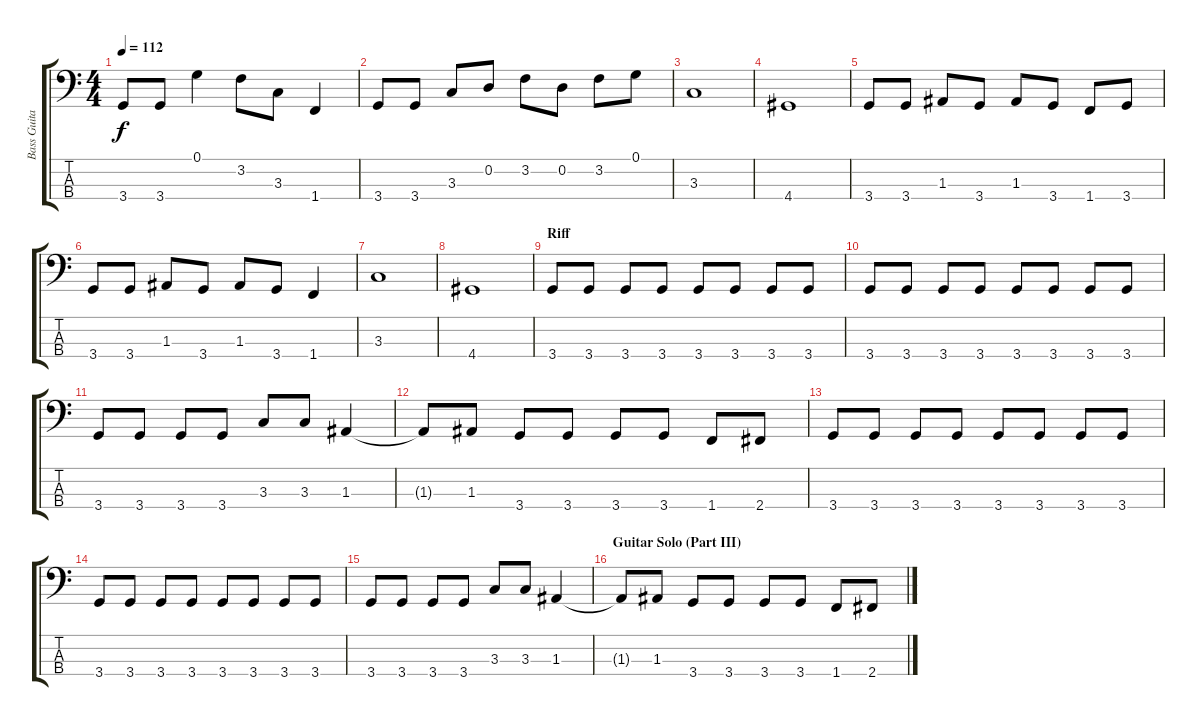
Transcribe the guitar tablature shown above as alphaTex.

\track ("Bass Guitar" "Bass Guita") {instrument electricbasspick}
\staff {score tabs}
\tuning (G2 D2 A1 E1) {hide}
\ts (4 4)
\tempo 112
\clef f4
\ks c
3.4.8{dy f} 3.4.8 0.1.4 3.2.8 3.3.8 1.4.4 |
3.4.8 3.4.8 3.3.8 0.2.8 3.2.8 0.2.8 3.2.8 0.1.8 |
3.3.1 |
4.4.1 |
3.4.8 3.4.8 1.3.8 3.4.8 1.3.8 3.4.8 1.4.8 3.4.8 |
3.4.8 3.4.8 1.3.8 3.4.8 1.3.8 3.4.8 1.4.4 |
3.3.1 |
4.4.1 |
\section ("" "Riff")
3.4.8 3.4.8 3.4.8 3.4.8 3.4.8 3.4.8 3.4.8 3.4.8 |
3.4.8 3.4.8 3.4.8 3.4.8 3.4.8 3.4.8 3.4.8 3.4.8 |
3.4.8 3.4.8 3.4.8 3.4.8 3.3.8 3.3.8 1.3.4 |
1.3{t}.8 1.3.8 3.4.8 3.4.8 3.4.8 3.4.8 1.4.8 2.4.8 |
3.4.8 3.4.8 3.4.8 3.4.8 3.4.8 3.4.8 3.4.8 3.4.8 |
3.4.8 3.4.8 3.4.8 3.4.8 3.4.8 3.4.8 3.4.8 3.4.8 |
3.4.8 3.4.8 3.4.8 3.4.8 3.3.8 3.3.8 1.3.4 |
\section ("" "Guitar Solo (Part III)")
1.3{t}.8 1.3.8 3.4.8 3.4.8 3.4.8 3.4.8 1.4.8 2.4.8
